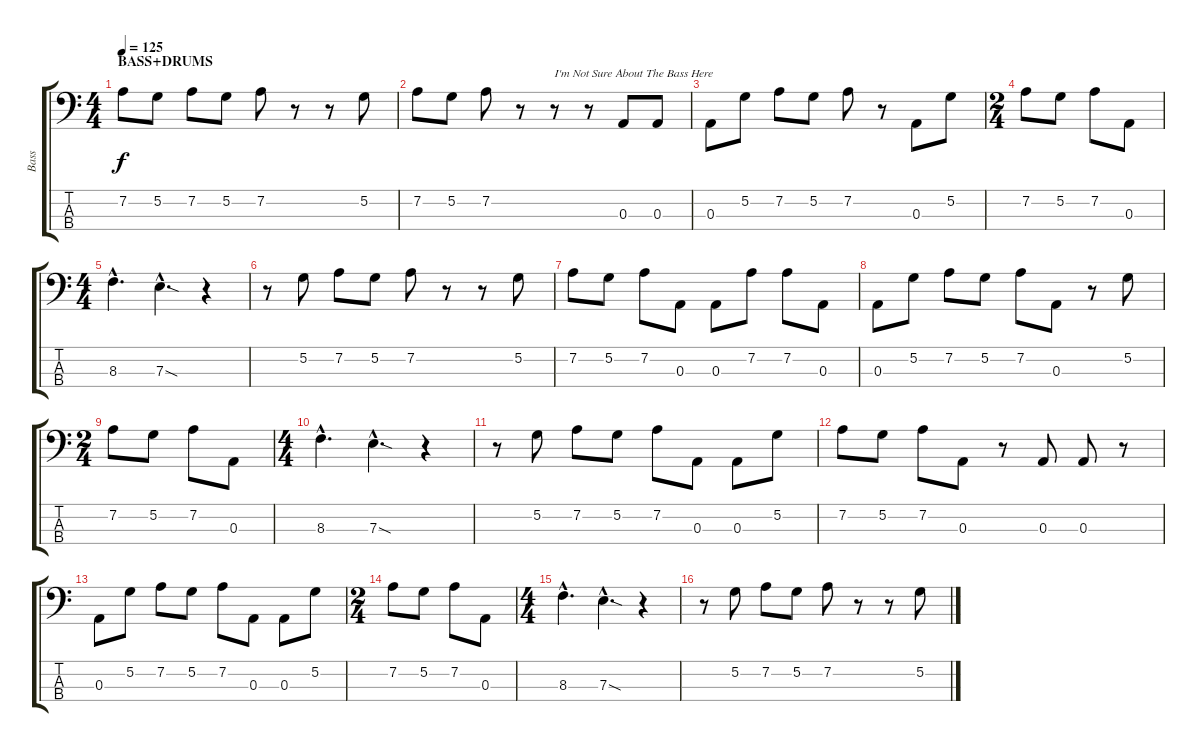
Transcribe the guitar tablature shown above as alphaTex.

\track ("Bass" "Bass") {instrument electricbassfinger}
\staff {score tabs}
\tuning (G2 D2 A1 E1) {hide}
\ts (4 4)
\section ("" "BASS+DRUMS")
\tempo 125
\clef f4
\ks c
7.2.8{dy f} 5.2.8 7.2.8 5.2.8 7.2.8 r.8 r.8 5.2.8 |
7.2.8 5.2.8 7.2.8 r.8 r.8{txt "I'm Not Sure About The Bass Here"} r.8 0.3.8 0.3.8 |
0.3.8 5.2.8 7.2.8 5.2.8 7.2.8 r.8 0.3.8 5.2.8 |
\ts (2 4)
7.2.8 5.2.8 7.2.8 0.3.8 |
\ts (4 4)
8.3{hac}.4{d} 7.3{sod hac}.4{d} r.4 |
r.8 5.2.8 7.2.8 5.2.8 7.2.8 r.8 r.8 5.2.8 |
7.2.8 5.2.8 7.2.8 0.3.8 0.3.8 7.2.8 7.2.8 0.3.8 |
0.3.8 5.2.8 7.2.8 5.2.8 7.2.8 0.3.8 r.8 5.2.8 |
\ts (2 4)
7.2.8 5.2.8 7.2.8 0.3.8 |
\ts (4 4)
8.3{hac}.4{d} 7.3{sod hac}.4{d} r.4 |
r.8 5.2.8 7.2.8 5.2.8 7.2.8 0.3.8 0.3.8 5.2.8 |
7.2.8 5.2.8 7.2.8 0.3.8 r.8 0.3.8 0.3.8 r.8 |
0.3.8 5.2.8 7.2.8 5.2.8 7.2.8 0.3.8 0.3.8 5.2.8 |
\ts (2 4)
7.2.8 5.2.8 7.2.8 0.3.8 |
\ts (4 4)
8.3{hac}.4{d} 7.3{sod hac}.4{d} r.4 |
r.8 5.2.8 7.2.8 5.2.8 7.2.8 r.8 r.8 5.2.8
